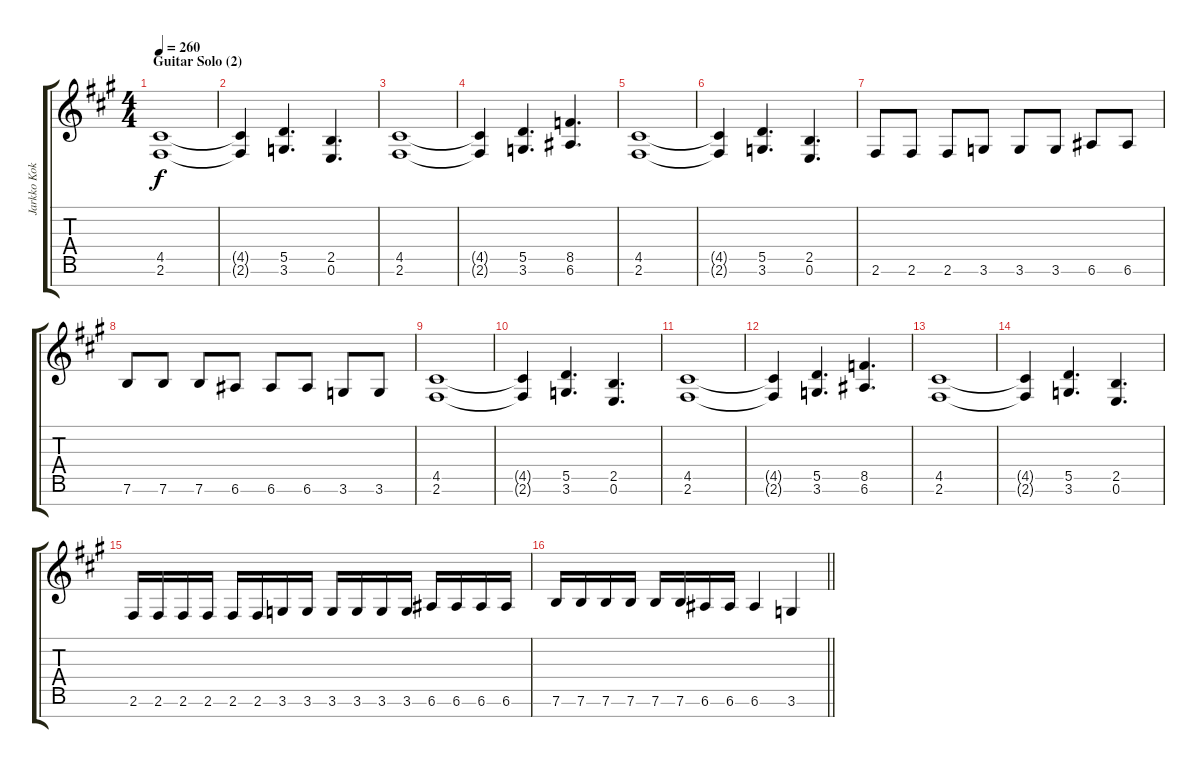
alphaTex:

\track ("Jarkko Kokko (guitar)" "Jarkko Kok") {instrument distortionguitar}
\staff {score tabs}
\tuning (E4 B3 G3 D3 A2 E2 B1) {hide}
\ts (4 4)
\section ("" "Guitar Solo (2)")
\tempo 260
\clef g2
\ks f#minor
(4.5 2.6).1{dy f} |
(4.5{t} 2.6{t}).4 (5.5 3.6).4{d} (2.5 0.6).4{d} |
(4.5 2.6).1 |
(4.5{t} 2.6{t}).4 (5.5 3.6).4{d} (8.5 6.6).4{d} |
(4.5 2.6).1 |
(4.5{t} 2.6{t}).4 (5.5 3.6).4{d} (2.5 0.6).4{d} |
2.6.8 2.6.8 2.6.8 3.6.8 3.6.8 3.6.8 6.6.8 6.6.8 |
7.6.8 7.6.8 7.6.8 6.6.8 6.6.8 6.6.8 3.6.8 3.6.8 |
(4.5 2.6).1 |
(4.5{t} 2.6{t}).4 (5.5 3.6).4{d} (2.5 0.6).4{d} |
(4.5 2.6).1 |
(4.5{t} 2.6{t}).4 (5.5 3.6).4{d} (8.5 6.6).4{d} |
(4.5 2.6).1 |
(4.5{t} 2.6{t}).4 (5.5 3.6).4{d} (2.5 0.6).4{d} |
2.6.16 2.6.16 2.6.16 2.6.16 2.6.16 2.6.16 3.6.16 3.6.16 3.6.16 3.6.16 3.6.16 3.6.16 6.6.16 6.6.16 6.6.16 6.6.16 |
\barLineRight lightlight
7.6.16 7.6.16 7.6.16 7.6.16 7.6.16 7.6.16 6.6.16 6.6.16 6.6.4 3.6.4
